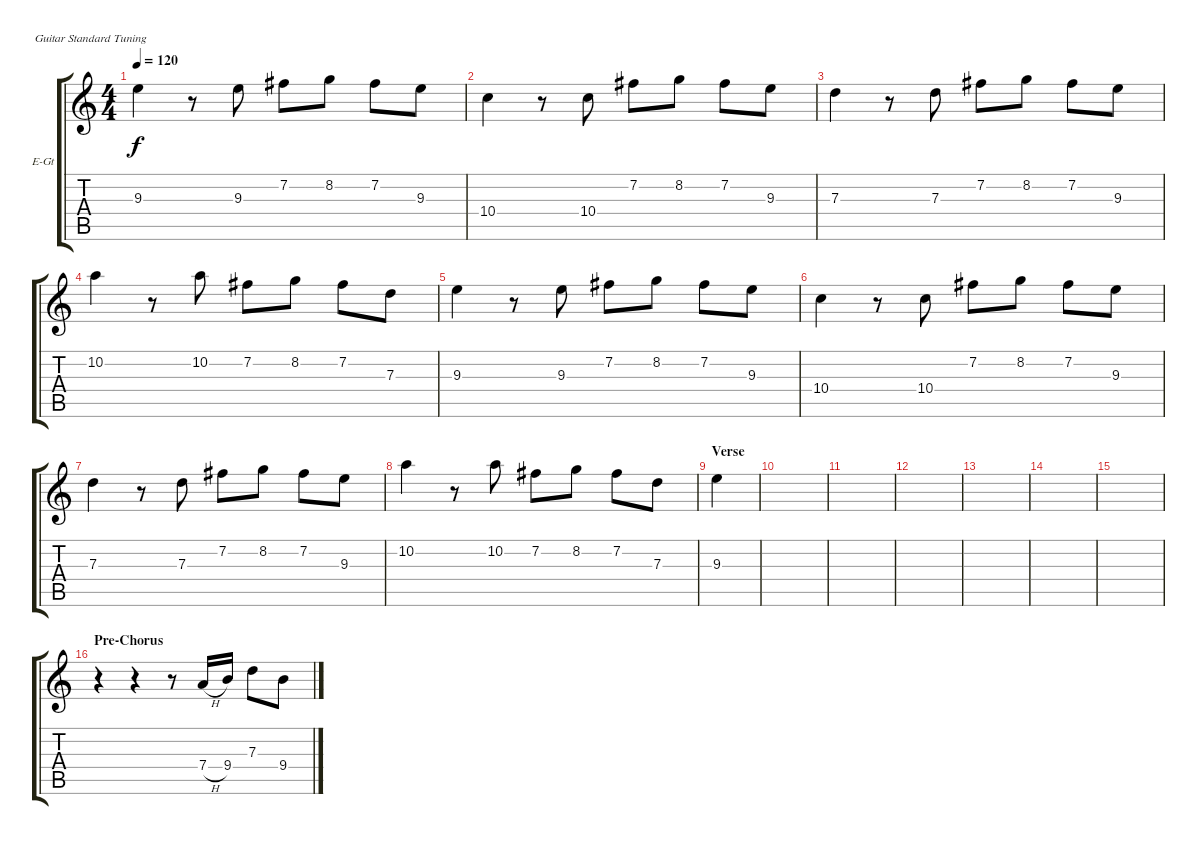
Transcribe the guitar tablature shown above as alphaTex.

\defaultSystemsLayout 4
\bracketExtendMode groupsimilarinstruments
\firstSystemTrackNameOrientation horizontal
\otherSystemsTrackNameOrientation horizontal
\track ("Lead Gt" "E-Gt") {instrument overdrivenguitar}
\staff {score tabs}
\tuning (E4 B3 G3 D3 A2 E2)
\ts (4 4)
\tempo 120
\clef g2
\ks c
9.3.4{dy f} r.8 9.3.8 7.2.8 8.2.8 7.2.8 9.3.8 |
10.4.4 r.8 10.4.8 7.2.8 8.2.8 7.2.8 9.3.8 |
7.3.4 r.8 7.3.8 7.2.8 8.2.8 7.2.8 9.3.8 |
10.2.4 r.8 10.2.8 7.2.8 8.2.8 7.2.8 7.3.8 |
9.3.4 r.8 9.3.8 7.2.8 8.2.8 7.2.8 9.3.8 |
10.4.4 r.8 10.4.8 7.2.8 8.2.8 7.2.8 9.3.8 |
7.3.4 r.8 7.3.8 7.2.8 8.2.8 7.2.8 9.3.8 |
10.2.4 r.8 10.2.8 7.2.8 8.2.8 7.2.8 7.3.8 |
\section ("" "Verse")
9.3.4 |
|
|
|
|
|
|
\section ("" "Pre-Chorus")
r.4 r.4 r.8 7.4{h}.16 9.4.16 7.3.8 9.4.8
